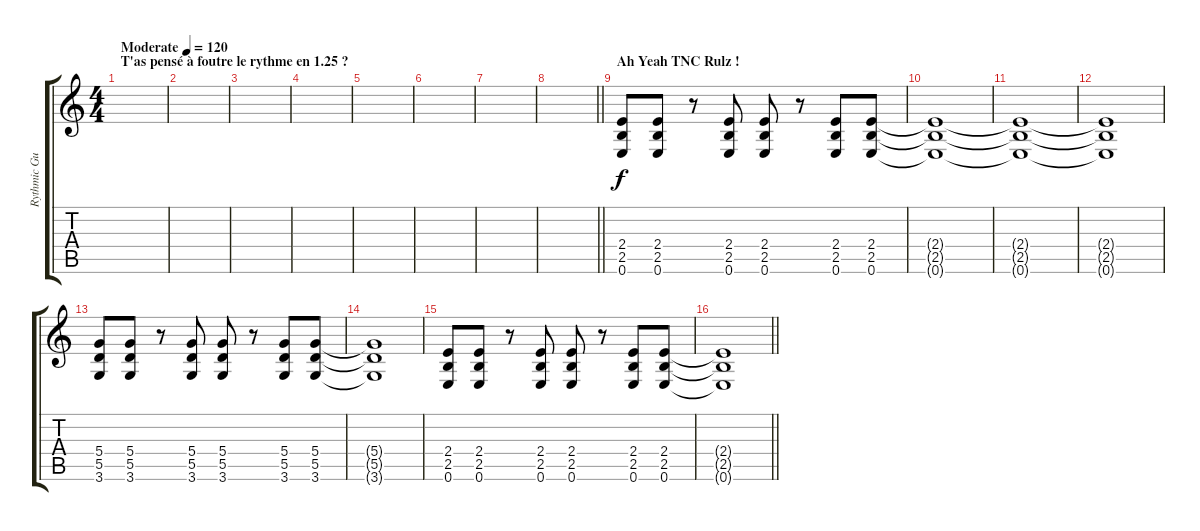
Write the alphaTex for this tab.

\track ("Rythmic Guitar/Double No" "Rythmic Gu") {instrument distortionguitar}
\staff {score tabs}
\tuning (E4 B3 G3 D3 A2 E2) {hide}
\ts (4 4)
\section ("" "T'as pensé à foutre le rythme en 1.25 ?")
\tempo (120 "Moderate")
\clef g2
\ks c
|
|
|
|
|
|
|
\barLineRight lightlight
|
\section ("" "Ah Yeah TNC Rulz !")
(2.4 2.5 0.6).8 (2.4 2.5 0.6).8 r.8 (2.4 2.5 0.6).8 (2.4 2.5 0.6).8 r.8 (2.4 2.5 0.6).8 (2.4 2.5 0.6).8 |
(2.4{t} 2.5{t} 0.6{t}).1 |
(2.4{t} 2.5{t} 0.6{t}).1 |
(2.4{t} 2.5{t} 0.6{t}).1 |
(5.4 5.5 3.6).8 (5.4 5.5 3.6).8 r.8 (5.4 5.5 3.6).8 (5.4 5.5 3.6).8 r.8 (5.4 5.5 3.6).8 (5.4 5.5 3.6).8 |
(5.4{t} 5.5{t} 3.6{t}).1 |
(2.4 2.5 0.6).8 (2.4 2.5 0.6).8 r.8 (2.4 2.5 0.6).8 (2.4 2.5 0.6).8 r.8 (2.4 2.5 0.6).8 (2.4 2.5 0.6).8 |
\barLineRight lightlight
(2.4{t} 2.5{t} 0.6{t}).1
